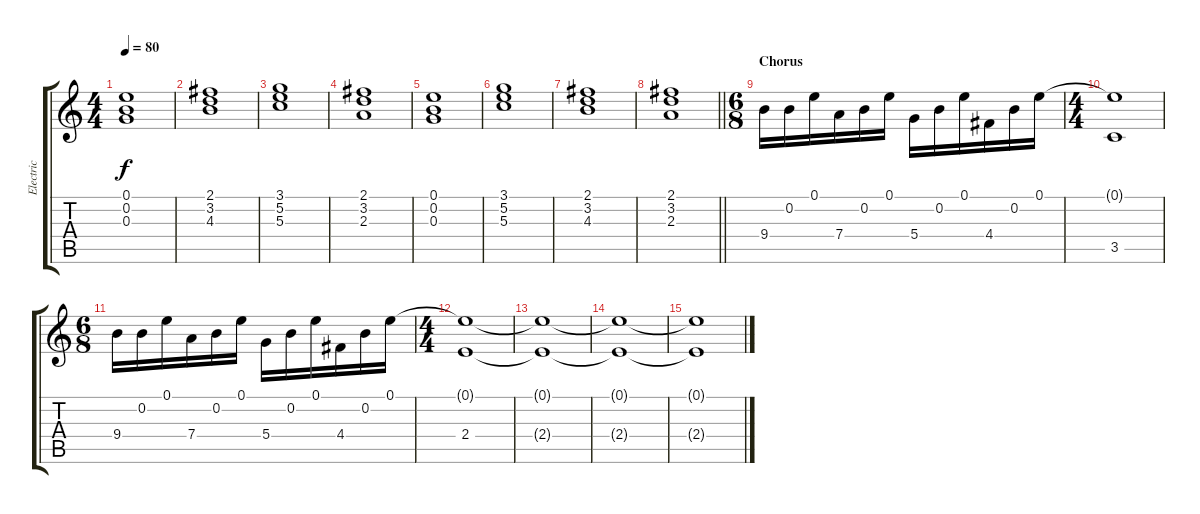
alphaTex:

\track ("Electric" "Electric") {instrument distortionguitar}
\staff {score tabs}
\tuning (E4 B3 G3 D3 A2 E2) {hide}
\ts (4 4)
\tempo 80
\clef g2
\ks c
(0.1 0.2 0.3).1{dy f} |
(2.1 3.2 4.3).1 |
(3.1 5.2 5.3).1 |
(2.1 3.2 2.3).1 |
(0.1 0.2 0.3).1 |
(3.1 5.2 5.3).1 |
(2.1 3.2 4.3).1 |
\barLineRight lightlight
(2.1 3.2 2.3).1 |
\ts (6 8)
\section ("" "Chorus")
9.4.16 0.2.16 0.1.16 7.4.16 0.2.16 0.1.16 5.4.16 0.2.16 0.1.16 4.4.16 0.2.16 0.1.16 |
\ts (4 4)
(0.1{t} 3.5).1 |
\ts (6 8)
9.4.16 0.2.16 0.1.16 7.4.16 0.2.16 0.1.16 5.4.16 0.2.16 0.1.16 4.4.16 0.2.16 0.1.16 |
\ts (4 4)
(0.1{t} 2.4).1 |
(0.1{t} 2.4{t}).1 |
(0.1{t} 2.4{t}).1 |
(0.1{t} 2.4{t}).1
